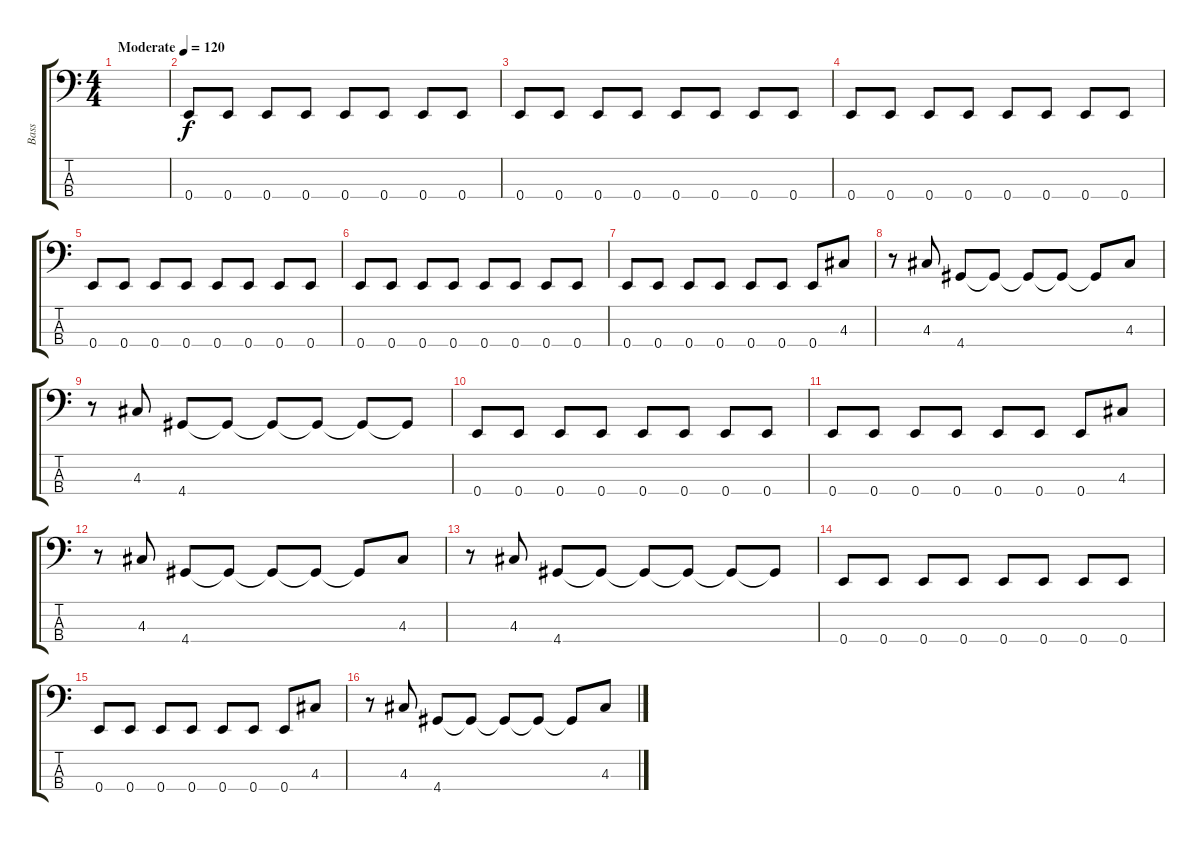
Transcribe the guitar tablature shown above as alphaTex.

\track ("Bass" "Bass") {instrument electricbasspick}
\staff {score tabs}
\tuning (G2 D2 A1 E1) {hide}
\ts (4 4)
\tempo (120 "Moderate")
\clef f4
\ks c
|
0.4.8 0.4.8 0.4.8 0.4.8 0.4.8 0.4.8 0.4.8 0.4.8 |
0.4.8 0.4.8 0.4.8 0.4.8 0.4.8 0.4.8 0.4.8 0.4.8 |
0.4.8 0.4.8 0.4.8 0.4.8 0.4.8 0.4.8 0.4.8 0.4.8 |
0.4.8 0.4.8 0.4.8 0.4.8 0.4.8 0.4.8 0.4.8 0.4.8 |
0.4.8 0.4.8 0.4.8 0.4.8 0.4.8 0.4.8 0.4.8 0.4.8 |
0.4.8 0.4.8 0.4.8 0.4.8 0.4.8 0.4.8 0.4.8 4.3.8 |
r.8 4.3.8 4.4.8 4.4{t}.8 4.4{t}.8 4.4{t}.8 4.4{t}.8 4.3.8 |
r.8 4.3.8 4.4.8 4.4{t}.8 4.4{t}.8 4.4{t}.8 4.4{t}.8 4.4{t}.8 |
0.4.8 0.4.8 0.4.8 0.4.8 0.4.8 0.4.8 0.4.8 0.4.8 |
0.4.8 0.4.8 0.4.8 0.4.8 0.4.8 0.4.8 0.4.8 4.3.8 |
r.8 4.3.8 4.4.8 4.4{t}.8 4.4{t}.8 4.4{t}.8 4.4{t}.8 4.3.8 |
r.8 4.3.8 4.4.8 4.4{t}.8 4.4{t}.8 4.4{t}.8 4.4{t}.8 4.4{t}.8 |
0.4.8 0.4.8 0.4.8 0.4.8 0.4.8 0.4.8 0.4.8 0.4.8 |
0.4.8 0.4.8 0.4.8 0.4.8 0.4.8 0.4.8 0.4.8 4.3.8 |
r.8 4.3.8 4.4.8 4.4{t}.8 4.4{t}.8 4.4{t}.8 4.4{t}.8 4.3.8
